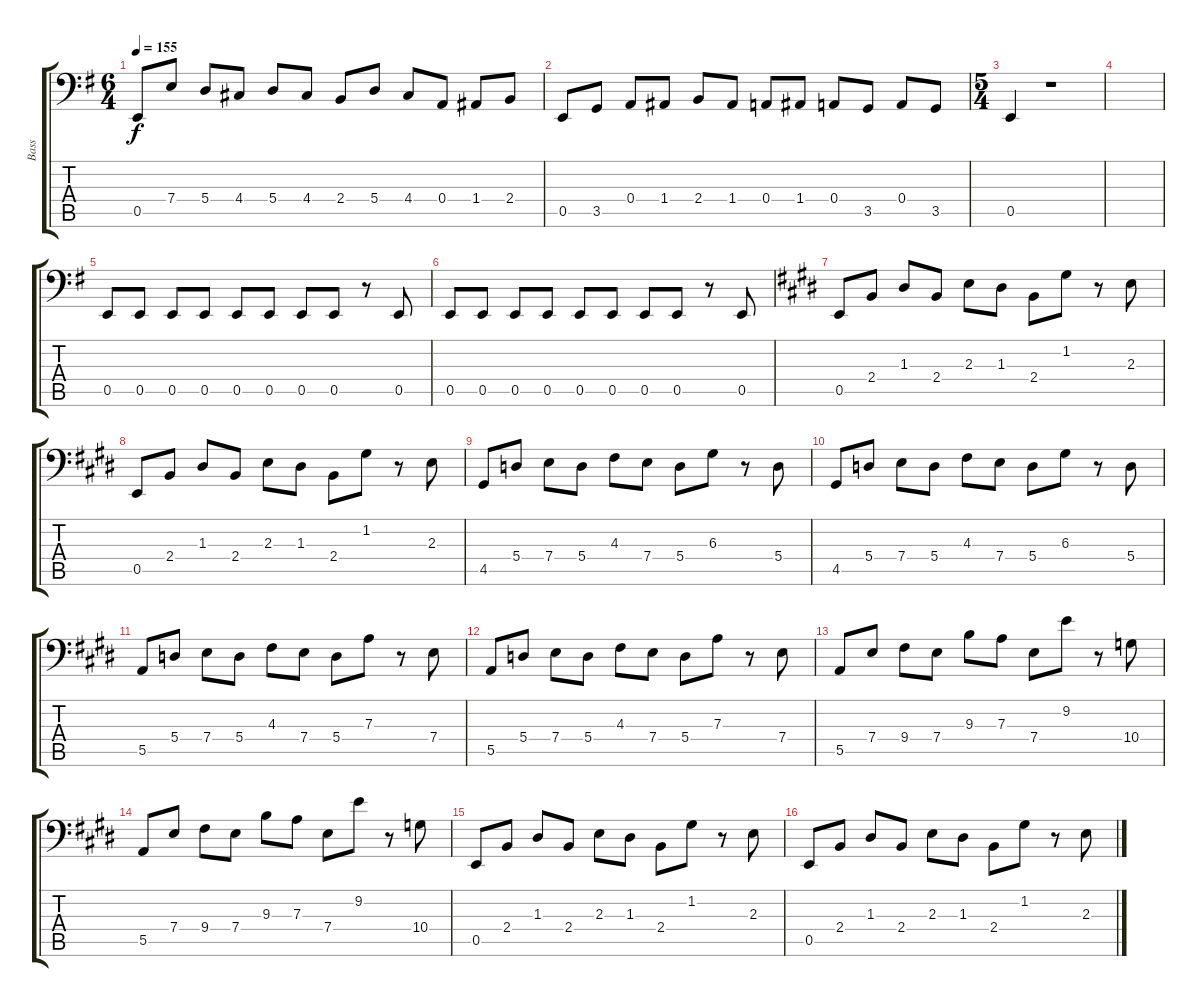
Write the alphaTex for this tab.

\track ("Bass" "Bass") {instrument electricbassfinger}
\staff {score tabs}
\tuning (C3 G2 D2 A1 E1 B0) {hide}
\ts (6 4)
\tempo 155
\clef f4
\ks g
0.5.8{dy f} 7.4.8 5.4.8 4.4.8 5.4.8 4.4.8 2.4.8 5.4.8 4.4.8 0.4.8 1.4.8 2.4.8 |
0.5.8 3.5.8 0.4.8 1.4.8 2.4.8 1.4.8 0.4.8 1.4.8 0.4.8 3.5.8 0.4.8 3.5.8 |
\ts (5 4)
0.5.4 r.1 |
|
0.5.8 0.5.8 0.5.8 0.5.8 0.5.8 0.5.8 0.5.8 0.5.8 r.8 0.5.8 |
0.5.8 0.5.8 0.5.8 0.5.8 0.5.8 0.5.8 0.5.8 0.5.8 r.8 0.5.8 |
\ks e
0.5.8 2.4.8 1.3.8 2.4.8 2.3.8 1.3.8 2.4.8 1.2.8 r.8 2.3.8 |
0.5.8 2.4.8 1.3.8 2.4.8 2.3.8 1.3.8 2.4.8 1.2.8 r.8 2.3.8 |
4.5.8 5.4.8 7.4.8 5.4.8 4.3.8 7.4.8 5.4.8 6.3.8 r.8 5.4.8 |
4.5.8 5.4.8 7.4.8 5.4.8 4.3.8 7.4.8 5.4.8 6.3.8 r.8 5.4.8 |
5.5.8 5.4.8 7.4.8 5.4.8 4.3.8 7.4.8 5.4.8 7.3.8 r.8 7.4.8 |
5.5.8 5.4.8 7.4.8 5.4.8 4.3.8 7.4.8 5.4.8 7.3.8 r.8 7.4.8 |
5.5.8 7.4.8 9.4.8 7.4.8 9.3.8 7.3.8 7.4.8 9.2.8 r.8 10.4.8 |
5.5.8 7.4.8 9.4.8 7.4.8 9.3.8 7.3.8 7.4.8 9.2.8 r.8 10.4.8 |
0.5.8 2.4.8 1.3.8 2.4.8 2.3.8 1.3.8 2.4.8 1.2.8 r.8 2.3.8 |
0.5.8 2.4.8 1.3.8 2.4.8 2.3.8 1.3.8 2.4.8 1.2.8 r.8 2.3.8
